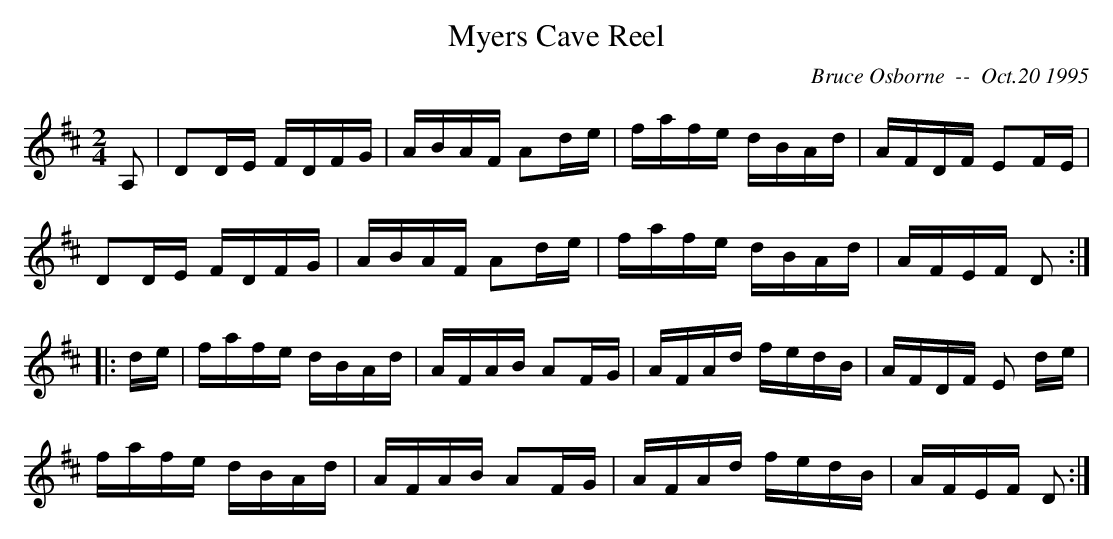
X:1
T:Myers Cave Reel
C:Bruce Osborne  --  Oct.20 1995
M:2/4
L:1/16
K:D
A,2|D2DE FDFG|ABAF A2de|fafe dBAd|AFDF E2FE|!
D2DE FDFG|ABAF A2de|fafe dBAd|AFEF D2:|!
|:de|fafe dBAd|AFAB A2FG|AFAd fedB|AFDF E2 de|!
fafe dBAd|AFAB A2FG|AFAd fedB|AFEF D2:|!
